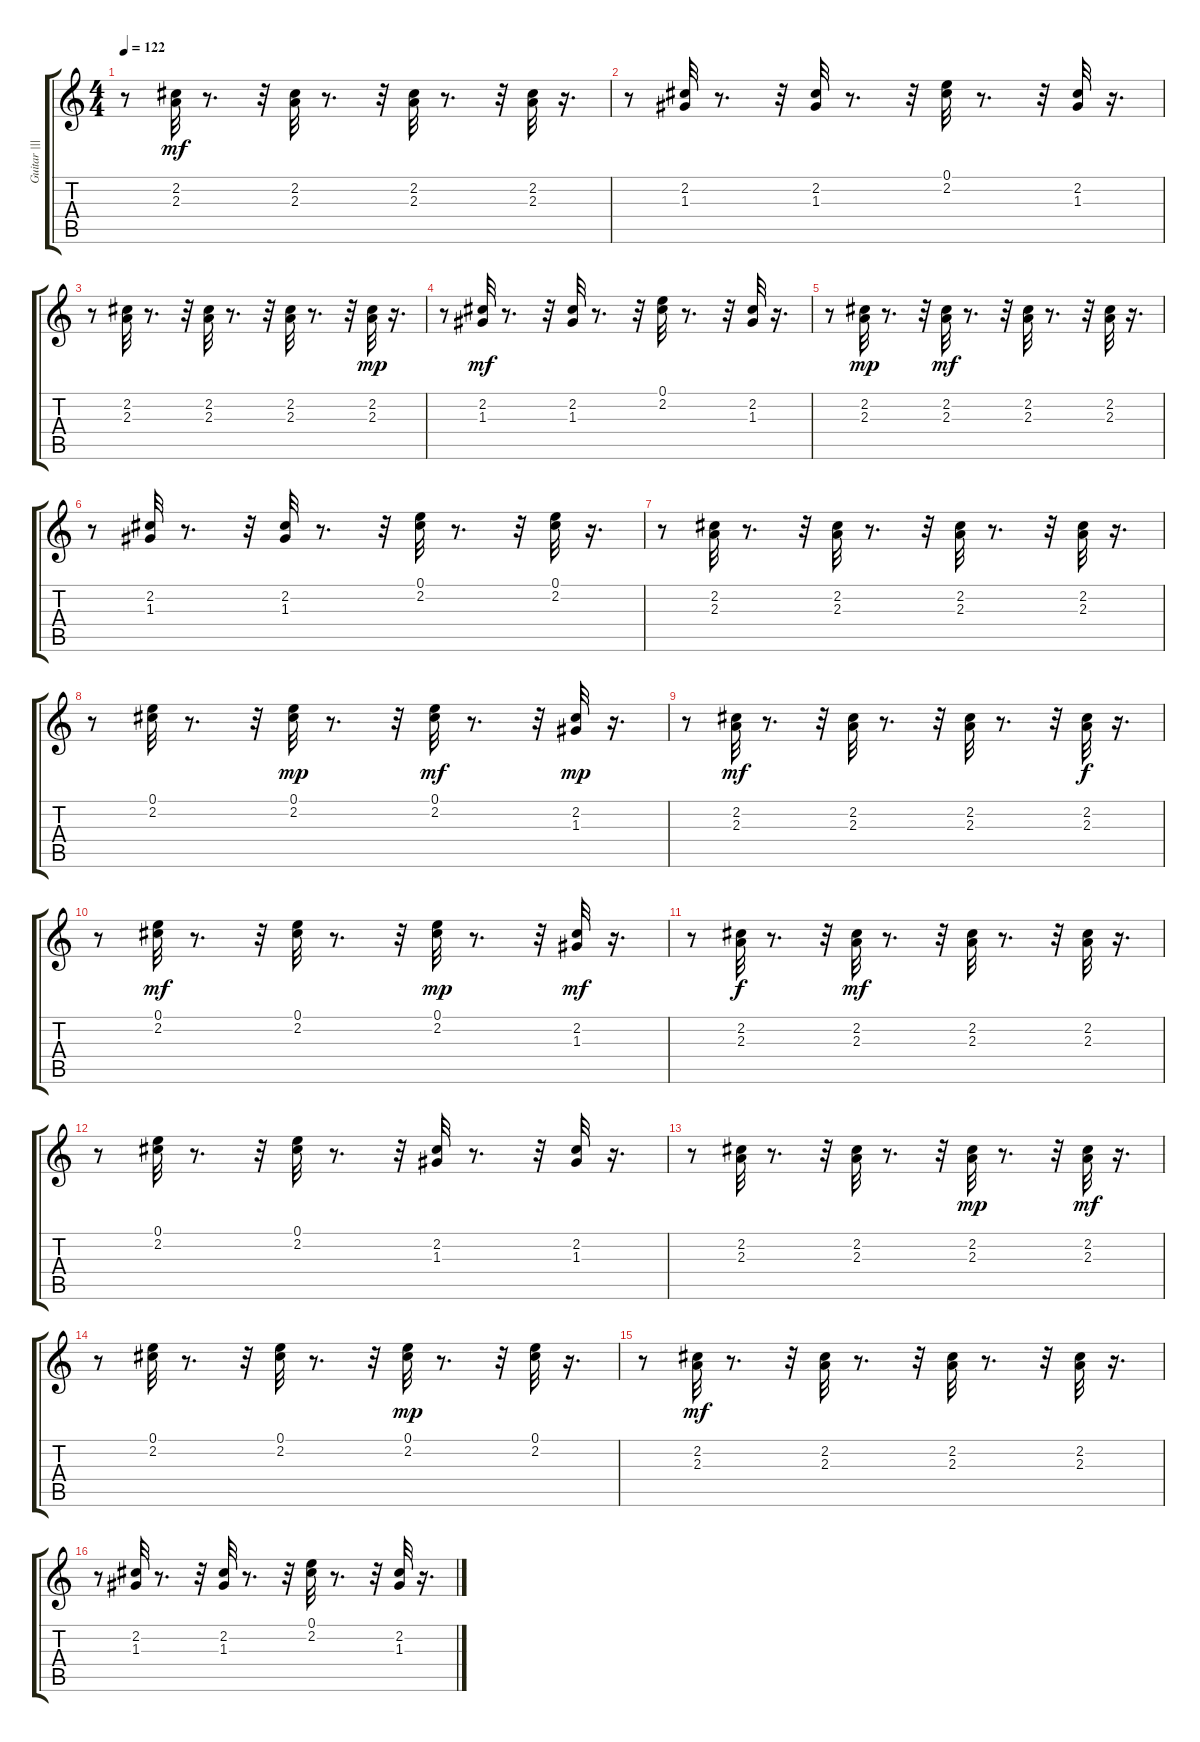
\track ("Guitar |||" "Guitar |||") {instrument acousticguitarsteel}
\staff {score tabs}
\tuning (E4 B3 G3 D3 A2 E2) {hide}
\ts (4 4)
\tempo 122
\clef g2
\ks c
r.8{dy ff} (2.2 2.3).32{dy mf} r.8{d} r.32 (2.2 2.3).32 r.8{d} r.32 (2.2 2.3).32 r.8{d} r.32 (2.2 2.3).32 r.16{d} |
r.8 (2.2 1.3).32 r.8{d} r.32 (2.2 1.3).32 r.8{d} r.32 (0.1 2.2).32 r.8{d} r.32 (2.2 1.3).32 r.16{d} |
r.8 (2.2 2.3).32 r.8{d} r.32 (2.2 2.3).32 r.8{d} r.32 (2.2 2.3).32 r.8{d} r.32 (2.2 2.3).32{dy mp} r.16{d} |
r.8 (2.2 1.3).32{dy mf} r.8{d} r.32 (2.2 1.3).32 r.8{d} r.32 (0.1 2.2).32 r.8{d} r.32 (2.2 1.3).32 r.16{d} |
r.8 (2.2 2.3).32{dy mp} r.8{d} r.32 (2.2 2.3).32{dy mf} r.8{d} r.32 (2.2 2.3).32 r.8{d} r.32 (2.2 2.3).32 r.16{d} |
r.8 (2.2 1.3).32 r.8{d} r.32 (2.2 1.3).32 r.8{d} r.32 (0.1 2.2).32 r.8{d} r.32 (0.1 2.2).32 r.16{d} |
r.8 (2.2 2.3).32 r.8{d} r.32 (2.2 2.3).32 r.8{d} r.32 (2.2 2.3).32 r.8{d} r.32 (2.2 2.3).32 r.16{d} |
r.8 (0.1 2.2).32 r.8{d} r.32 (0.1 2.2).32{dy mp} r.8{d} r.32 (0.1 2.2).32{dy mf} r.8{d} r.32 (2.2 1.3).32{dy mp} r.16{d} |
r.8 (2.2 2.3).32{dy mf} r.8{d} r.32 (2.2 2.3).32 r.8{d} r.32 (2.2 2.3).32 r.8{d} r.32 (2.2 2.3).32{dy f} r.16{d} |
r.8 (0.1 2.2).32{dy mf} r.8{d} r.32 (0.1 2.2).32 r.8{d} r.32 (0.1 2.2).32{dy mp} r.8{d} r.32 (2.2 1.3).32{dy mf} r.16{d} |
r.8 (2.2 2.3).32{dy f} r.8{d} r.32 (2.2 2.3).32{dy mf} r.8{d} r.32 (2.2 2.3).32 r.8{d} r.32 (2.2 2.3).32 r.16{d} |
r.8 (0.1 2.2).32 r.8{d} r.32 (0.1 2.2).32 r.8{d} r.32 (2.2 1.3).32 r.8{d} r.32 (2.2 1.3).32 r.16{d} |
r.8 (2.2 2.3).32 r.8{d} r.32 (2.2 2.3).32 r.8{d} r.32 (2.2 2.3).32{dy mp} r.8{d} r.32 (2.2 2.3).32{dy mf} r.16{d} |
r.8 (0.1 2.2).32 r.8{d} r.32 (0.1 2.2).32 r.8{d} r.32 (0.1 2.2).32{dy mp} r.8{d} r.32 (0.1 2.2).32 r.16{d} |
r.8 (2.2 2.3).32{dy mf} r.8{d} r.32 (2.2 2.3).32 r.8{d} r.32 (2.2 2.3).32 r.8{d} r.32 (2.2 2.3).32 r.16{d} |
r.8 (2.2 1.3).32 r.8{d} r.32 (2.2 1.3).32 r.8{d} r.32 (0.1 2.2).32 r.8{d} r.32 (2.2 1.3).32 r.16{d}
